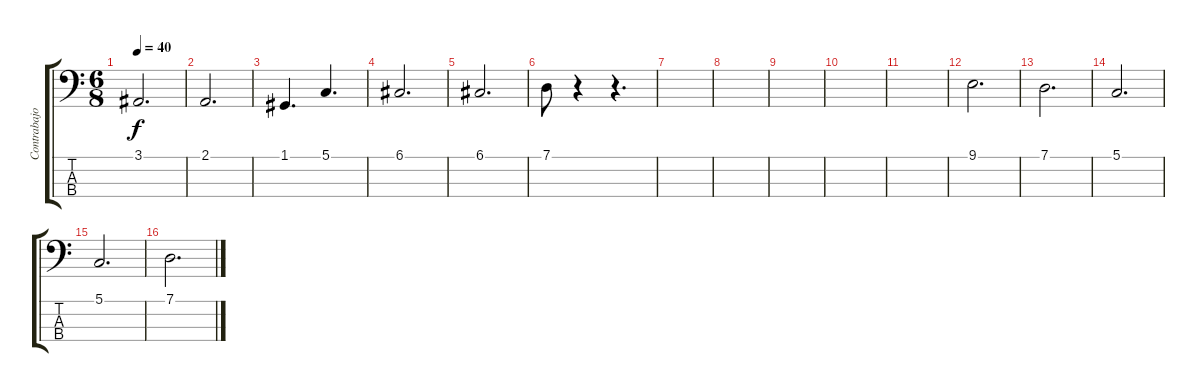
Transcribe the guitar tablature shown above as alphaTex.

\track ("Contrabajo" "Contrabajo") {instrument contrabass}
\staff {score tabs}
\tuning (G1 D1 A0 E0) {hide}
\ts (6 8)
\tempo 40
\clef f4
\ks c
3.1.2{d dy f} |
2.1.2{d} |
1.1.4{d} 5.1.4{d} |
6.1.2{d} |
6.1.2{d} |
7.1.8 r.4 r.4{d} |
|
|
|
|
|
9.1.2{d} |
7.1.2{d} |
5.1.2{d} |
5.1.2{d} |
7.1.2{d}
